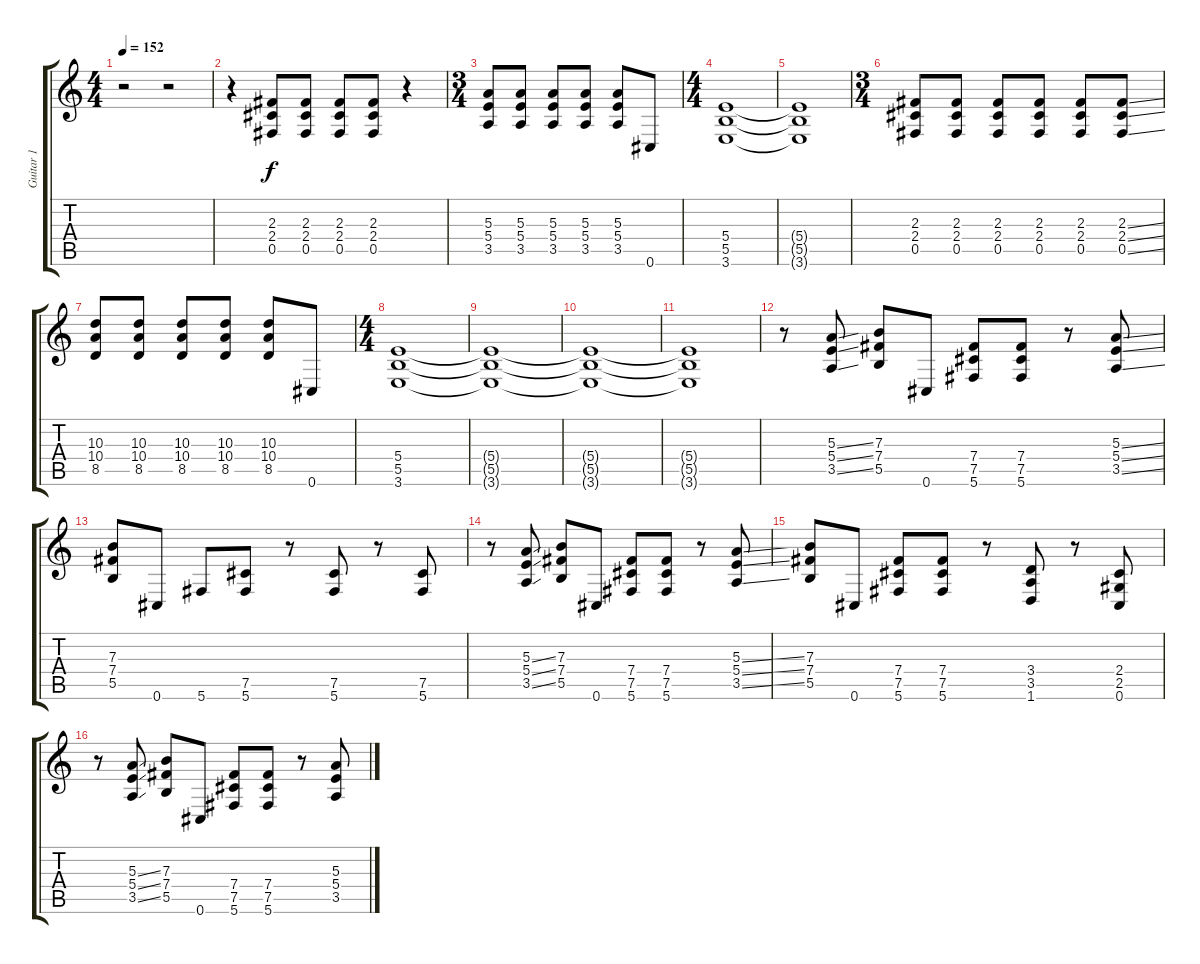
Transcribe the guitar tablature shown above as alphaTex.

\track ("Guitar 1" "Guitar 1") {instrument overdrivenguitar}
\staff {score tabs}
\tuning (Db4 Ab3 E3 B2 Gb2 Db2) {hide}
\ts (4 4)
\tempo 152
\clef g2
\ks c
r.2{dy f} r.2 |
r.4 (2.3 2.4 0.5).8 (2.3 2.4 0.5).8 (2.3 2.4 0.5).8 (2.3 2.4 0.5).8 r.4 |
\ts (3 4)
(5.3 5.4 3.5).8 (5.3 5.4 3.5).8 (5.3 5.4 3.5).8 (5.3 5.4 3.5).8 (5.3 5.4 3.5).8 0.6.8 |
\ts (4 4)
(5.4 5.5 3.6).1 |
(5.4{t} 5.5{t} 3.6{t}).1 |
\ts (3 4)
(2.3 2.4 0.5).8 (2.3 2.4 0.5).8 (2.3 2.4 0.5).8 (2.3 2.4 0.5).8 (2.3 2.4 0.5).8 (2.3{ss} 2.4{ss} 0.5{ss}).8 |
(10.3 10.4 8.5).8 (10.3 10.4 8.5).8 (10.3 10.4 8.5).8 (10.3 10.4 8.5).8 (10.3 10.4 8.5).8 0.6.8 |
\ts (4 4)
(5.4 5.5 3.6).1 |
(5.4{t} 5.5{t} 3.6{t}).1 |
(5.4{t} 5.5{t} 3.6{t}).1 |
(5.4{t} 5.5{t} 3.6{t}).1 |
r.8 (5.3{ss} 5.4{ss} 3.5{ss}).8 (7.3 7.4 5.5).8 0.6.8 (7.4 7.5 5.6).8 (7.4 7.5 5.6).8 r.8 (5.3{ss} 5.4{ss} 3.5{ss}).8 |
(7.3 7.4 5.5).8 0.6.8 5.6.8 (7.5 5.6).8 r.8 (7.5 5.6).8 r.8 (7.5 5.6).8 |
r.8 (5.3{ss} 5.4{ss} 3.5{ss}).8 (7.3 7.4 5.5).8 0.6.8 (7.4 7.5 5.6).8 (7.4 7.5 5.6).8 r.8 (5.3{ss} 5.4{ss} 3.5{ss}).8 |
(7.3 7.4 5.5).8 0.6.8 (7.4 7.5 5.6).8 (7.4 7.5 5.6).8 r.8 (3.4 3.5 1.6).8 r.8 (2.4 2.5 0.6).8 |
r.8 (5.3{ss} 5.4{ss} 3.5{ss}).8 (7.3 7.4 5.5).8 0.6.8 (7.4 7.5 5.6).8 (7.4 7.5 5.6).8 r.8 (5.3{ss} 5.4{ss} 3.5{ss}).8
